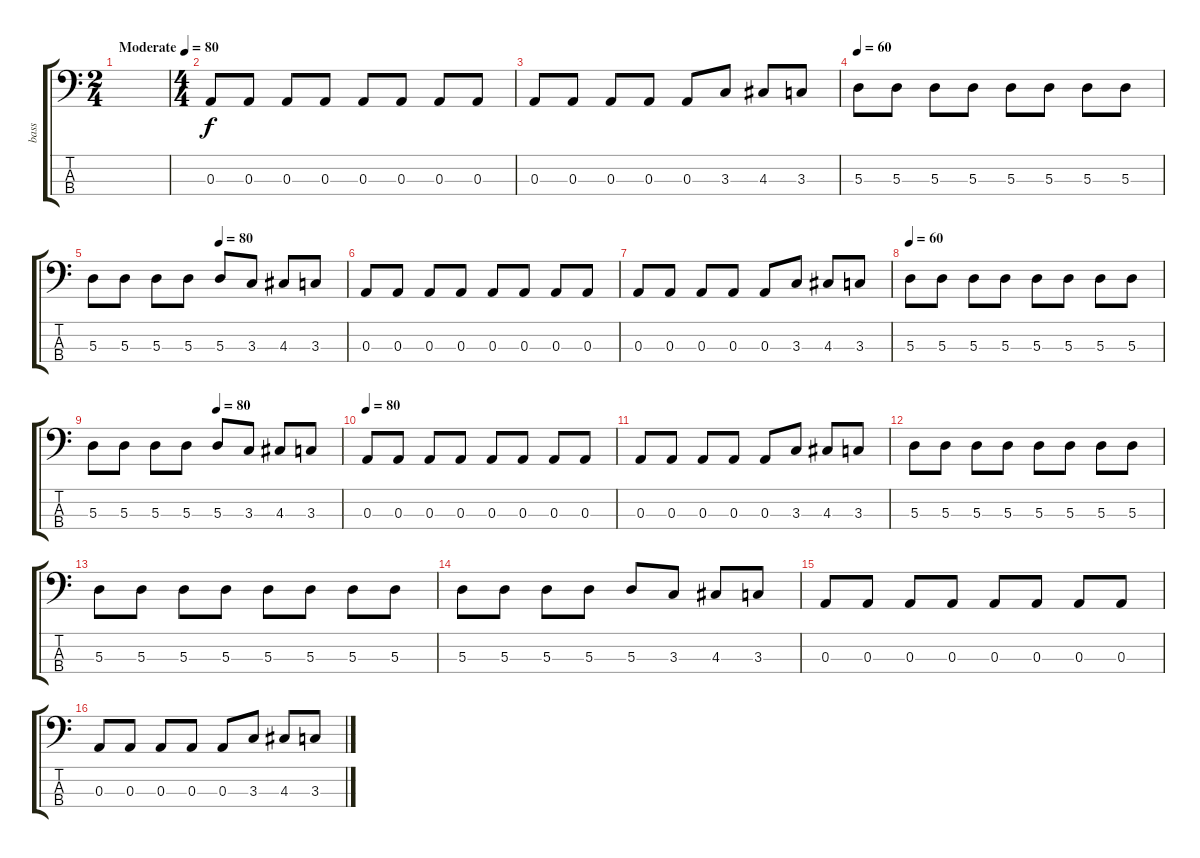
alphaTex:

\track ("bass" "bass") {instrument electricbassfinger}
\staff {score tabs}
\tuning (G2 D2 A1 E1) {hide}
\ts (2 4)
\tempo (80 "Moderate")
\clef f4
\ks c
|
\ts (4 4)
0.3.8 0.3.8 0.3.8 0.3.8 0.3.8 0.3.8 0.3.8 0.3.8 |
0.3.8 0.3.8 0.3.8 0.3.8 0.3.8 3.3.8 4.3.8 3.3.8 |
\tempo 60
5.3.8 5.3.8 5.3.8 5.3.8 5.3.8 5.3.8 5.3.8 5.3.8 |
\tempo (80 0.5)
5.3.8 5.3.8 5.3.8 5.3.8 5.3.8 3.3.8 4.3.8 3.3.8 |
0.3.8 0.3.8 0.3.8 0.3.8 0.3.8 0.3.8 0.3.8 0.3.8 |
0.3.8 0.3.8 0.3.8 0.3.8 0.3.8 3.3.8 4.3.8 3.3.8 |
\tempo 60
5.3.8 5.3.8 5.3.8 5.3.8 5.3.8 5.3.8 5.3.8 5.3.8 |
\tempo (80 0.5)
5.3.8 5.3.8 5.3.8 5.3.8 5.3.8 3.3.8 4.3.8 3.3.8 |
\tempo 80
0.3.8 0.3.8 0.3.8 0.3.8 0.3.8 0.3.8 0.3.8 0.3.8 |
0.3.8 0.3.8 0.3.8 0.3.8 0.3.8 3.3.8 4.3.8 3.3.8 |
5.3.8 5.3.8 5.3.8 5.3.8 5.3.8 5.3.8 5.3.8 5.3.8 |
5.3.8 5.3.8 5.3.8 5.3.8 5.3.8 5.3.8 5.3.8 5.3.8 |
5.3.8 5.3.8 5.3.8 5.3.8 5.3.8 3.3.8 4.3.8 3.3.8 |
0.3.8 0.3.8 0.3.8 0.3.8 0.3.8 0.3.8 0.3.8 0.3.8 |
0.3.8 0.3.8 0.3.8 0.3.8 0.3.8 3.3.8 4.3.8 3.3.8
